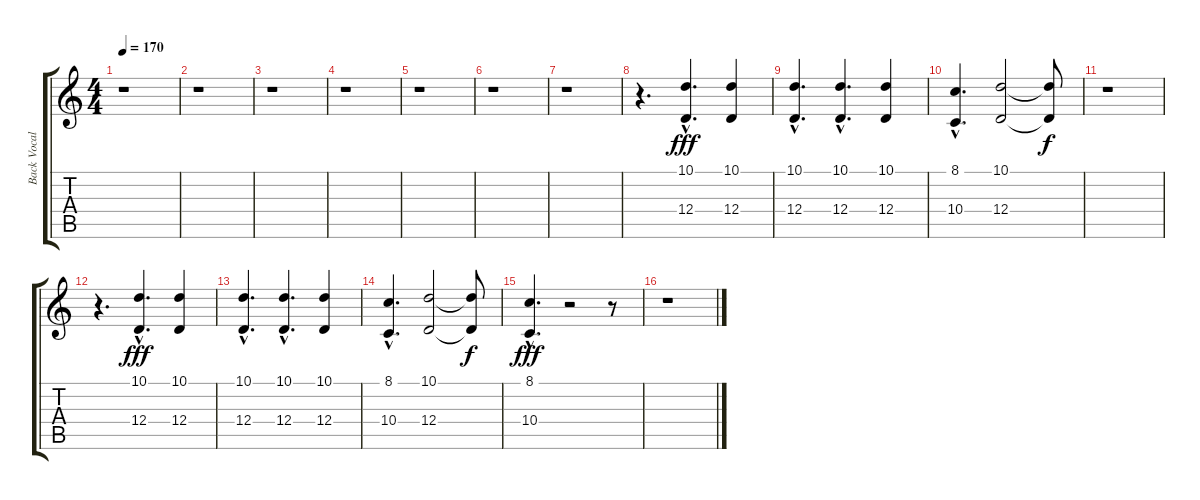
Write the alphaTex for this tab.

\track ("Back Vocal" "Back Vocal") {instrument flute}
\staff {score tabs}
\tuning (E4 B3 G3 D3 A2 E2) {hide}
\ts (4 4)
\tempo 170
\clef g2
\ks c
r.1{dy fff} |
r.1 |
r.1 |
r.1 |
r.1 |
r.1 |
r.1 |
r.4{d} (10.1{hac} 12.4{hac}).4{d} (10.1 12.4).4 |
(10.1{hac} 12.4{hac}).4{d} (10.1{hac} 12.4{hac}).4{d} (10.1 12.4).4 |
(8.1{hac} 10.4{hac}).4{d} (10.1 12.4).2 (10.1{t} 12.4{t}).8{dy f} |
r.1 |
r.4{d} (10.1{hac} 12.4{hac}).4{d dy fff} (10.1 12.4).4 |
(10.1{hac} 12.4{hac}).4{d} (10.1{hac} 12.4{hac}).4{d} (10.1 12.4).4 |
(8.1{hac} 10.4{hac}).4{d} (10.1 12.4).2 (10.1{t} 12.4{t}).8{dy f} |
(8.1{hac} 10.4{hac}).4{d dy fff} r.2 r.8 |
r.1
